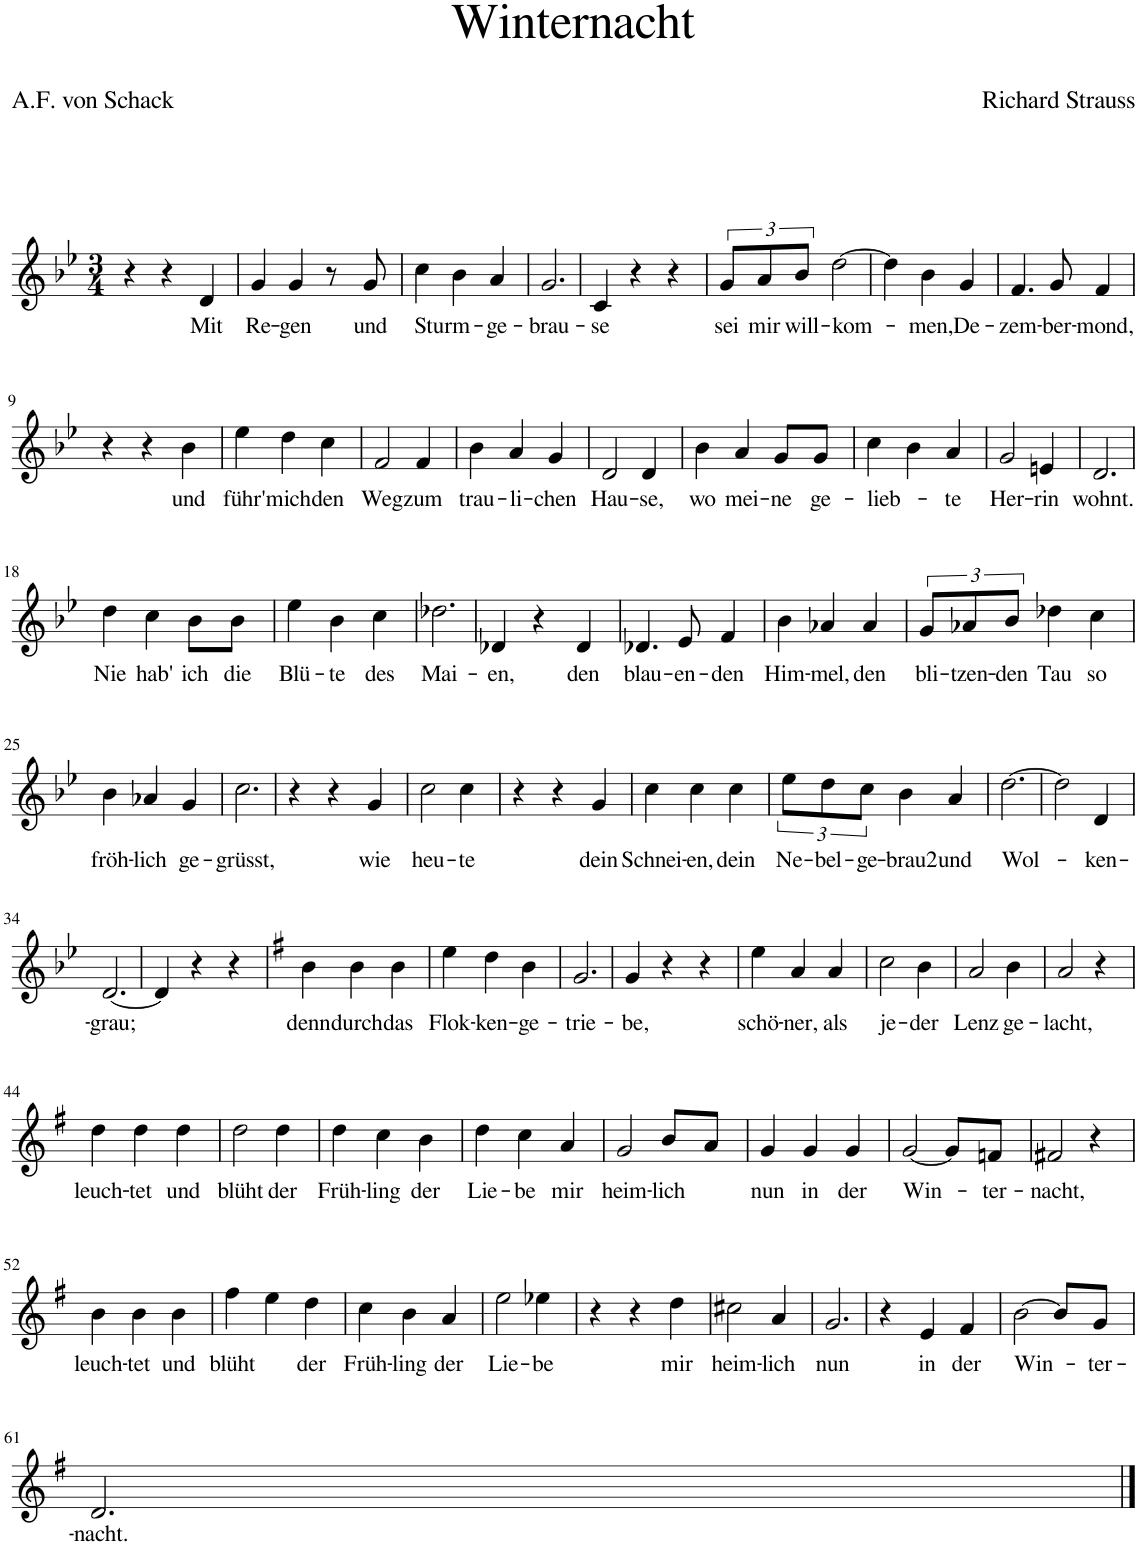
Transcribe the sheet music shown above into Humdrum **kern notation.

**kern	**text
*part1	*part1
*staff1	*staff1
*I"Piano	*
*I'Pno	*
*clefG2	*
*k[b-e-]	*
*M3/4	*
=1	=1
4r	.
4r	.
!	!LO:LY:b
4d/	Mit
=2	=2
!	!LO:LY:b
4g/	Re-
!	!LO:LY:b
4g/	-gen
8r	.
!	!LO:LY:b
8g/	und
=3	=3
!	!LO:LY:b
4cc\	Sturm-
4b-\	.
!	!LO:LY:b
4a/	-ge-
=4	=4
!	!LO:LY:b
2.g/	-brau-
=5	=5
!	!LO:LY:b
4c/	-se
4r	.
4r	.
=6	=6
!	!LO:LY:b
12g/L	sei
!	!LO:LY:b
12a/	mir
!	!LO:LY:b
12b-/J	will-
!	!LO:LY:b
[2dd\	-kom-
=7	=7
4dd\]	.
!	!LO:LY:b
4b-\	-men,
!	!LO:LY:b
4g/	De-
=8	=8
!	!LO:LY:b
4.f/	-zem-
!	!LO:LY:b
8g/	-ber-
!	!LO:LY:b
4f/	-mond,
!!LO:LB:g=z
=9	=9
4r	.
4r	.
!	!LO:LY:b
4b-\	und
=10	=10
!	!LO:LY:b
4ee-\	führ'
!	!LO:LY:b
4dd\	mich
!	!LO:LY:b
4cc\	den
=11	=11
!	!LO:LY:b
2f/	Weg
!	!LO:LY:b
4f/	zum
=12	=12
!	!LO:LY:b
4b-\	trau-
!	!LO:LY:b
4a/	-li-
!	!LO:LY:b
4g/	-chen
=13	=13
!	!LO:LY:b
2d/	Hau-
!	!LO:LY:b
4d/	-se,
=14	=14
!	!LO:LY:b
4b-\	wo
!	!LO:LY:b
4a/	mei-
!	!LO:LY:b
8g/L	-ne
!	!LO:LY:b
8g/J	ge-
=15	=15
!	!LO:LY:b
4cc\	-lieb-
4b-\	.
!	!LO:LY:b
4a/	-te
=16	=16
!	!LO:LY:b
2g/	Her-
!	!LO:LY:b
4en/	-rin
=17	=17
!	!LO:LY:b
2.d/	wohnt.
!!LO:LB:g=z
=18	=18
!	!LO:LY:b
4dd\	Nie
!	!LO:LY:b
4cc\	hab'
!	!LO:LY:b
8b-\L	ich
!	!LO:LY:b
8b-\J	die
=19	=19
!	!LO:LY:b
4ee-\	Blü-
!	!LO:LY:b
4b-\	-te
!	!LO:LY:b
4cc\	des
=20	=20
!	!LO:LY:b
2.dd-X\	Mai-
=21	=21
!	!LO:LY:b
4d-X/	-en,
4r	.
!	!LO:LY:b
4d-/	den
=22	=22
!	!LO:LY:b
4.d-X/	blau-
!	!LO:LY:b
8e-/	-en-
!	!LO:LY:b
4f/	-den
=23	=23
!	!LO:LY:b
4b-\	Him-
!	!LO:LY:b
4a-X/	-mel,
!	!LO:LY:b
4a-/	den
=24	=24
!	!LO:LY:b
12g/L	bli-
!	!LO:LY:b
12a-X/	-tzen-
!	!LO:LY:b
12b-/J	-den
!	!LO:LY:b
4dd-X\	Tau
!	!LO:LY:b
4cc\	so
!!LO:LB:g=z
=25	=25
!	!LO:LY:b
4b-\	fröh-
!	!LO:LY:b
4a-X/	-lich
!	!LO:LY:b
4g/	ge-
=26	=26
!	!LO:LY:b
2.cc\	-grüsst,
=27	=27
4r	.
4r	.
!	!LO:LY:b
4g/	wie
=28	=28
!	!LO:LY:b
2cc\	heu-
!	!LO:LY:b
4cc\	-te
=29	=29
4r	.
4r	.
!	!LO:LY:b
4g/	dein
=30	=30
!	!LO:LY:b
4cc\	Schnei-
!	!LO:LY:b
4cc\	-en,
!	!LO:LY:b
4cc\	dein
=31	=31
!	!LO:LY:b
12ee-\L	Ne-
!	!LO:LY:b
12dd\	-bel-
!	!LO:LY:b
12cc\J	-ge-
!	!LO:LY:b
4b-\	-brau2
!	!LO:LY:b
4a/	und
=32	=32
!	!LO:LY:b
[2.dd\	Wol-
=33	=33
2dd\]	.
!	!LO:LY:b
4d/	-ken-
!!LO:LB:g=z
=34	=34
!	!LO:LY:b
[2.d/	-grau;
=35	=35
4d/]	.
4r	.
4r	.
=36	=36
*k[f#]	*
!	!LO:LY:b
4b\	denn
!	!LO:LY:b
4b\	durch
!	!LO:LY:b
4b\	das
=37	=37
!	!LO:LY:b
4ee\	Flok-
!	!LO:LY:b
4dd\	-ken-
!	!LO:LY:b
4b\	-ge-
=38	=38
!	!LO:LY:b
2.g/	-trie-
=39	=39
!	!LO:LY:b
4g/	-be,
4r	.
4r	.
=40	=40
!	!LO:LY:b
4ee\	schö-
!	!LO:LY:b
4a/	-ner,
!	!LO:LY:b
4a/	als
=41	=41
!	!LO:LY:b
2cc\	je-
!	!LO:LY:b
4b\	-der
=42	=42
!	!LO:LY:b
2a/	Lenz
!	!LO:LY:b
4b\	ge-
=43	=43
!	!LO:LY:b
2a/	-lacht,
4r	.
!!LO:LB:g=z
=44	=44
!	!LO:LY:b
4dd\	leuch-
!	!LO:LY:b
4dd\	-tet
!	!LO:LY:b
4dd\	und
=45	=45
!	!LO:LY:b
2dd\	blüht
!	!LO:LY:b
4dd\	der
=46	=46
!	!LO:LY:b
4dd\	Früh-
!	!LO:LY:b
4cc\	-ling
!	!LO:LY:b
4b\	der
=47	=47
!	!LO:LY:b
4dd\	Lie-
!	!LO:LY:b
4cc\	-be
!	!LO:LY:b
4a/	mir
=48	=48
!	!LO:LY:b
2g/	heim-
!	!LO:LY:b
8b/L	-lich
8a/J	.
=49	=49
!	!LO:LY:b
4g/	nun
!	!LO:LY:b
4g/	in
!	!LO:LY:b
4g/	der
=50	=50
!	!LO:LY:b
[2g/	Win-
8g/L]	.
!	!LO:LY:b
8fn/J	-ter-
=51	=51
!	!LO:LY:b
2f#X/	-nacht,
4r	.
!!LO:LB:g=z
=52	=52
!	!LO:LY:b
4b\	leuch-
!	!LO:LY:b
4b\	-tet
!	!LO:LY:b
4b\	und
=53	=53
!	!LO:LY:b
4ff#\	blüht
4ee\	.
!	!LO:LY:b
4dd\	der
=54	=54
!	!LO:LY:b
4cc\	Früh-
!	!LO:LY:b
4b\	-ling
!	!LO:LY:b
4a/	der
=55	=55
!	!LO:LY:b
2ee\	Lie-
!	!LO:LY:b
4ee-X\	-be
=56	=56
4r	.
4r	.
!	!LO:LY:b
4dd\	mir
=57	=57
!	!LO:LY:b
2cc#X\	heim-
!	!LO:LY:b
4a/	-lich
=58	=58
!	!LO:LY:b
2.g/	nun
=59	=59
4r	.
!	!LO:LY:b
4e/	in
!	!LO:LY:b
4f#/	der
=60	=60
!	!LO:LY:b
[2b\	Win-
8b/L]	.
!	!LO:LY:b
8g/J	-ter-
!!LO:LB:g=z
=61	=61
!	!LO:LY:b
2.d/	-nacht.
==	==
*-	*-
